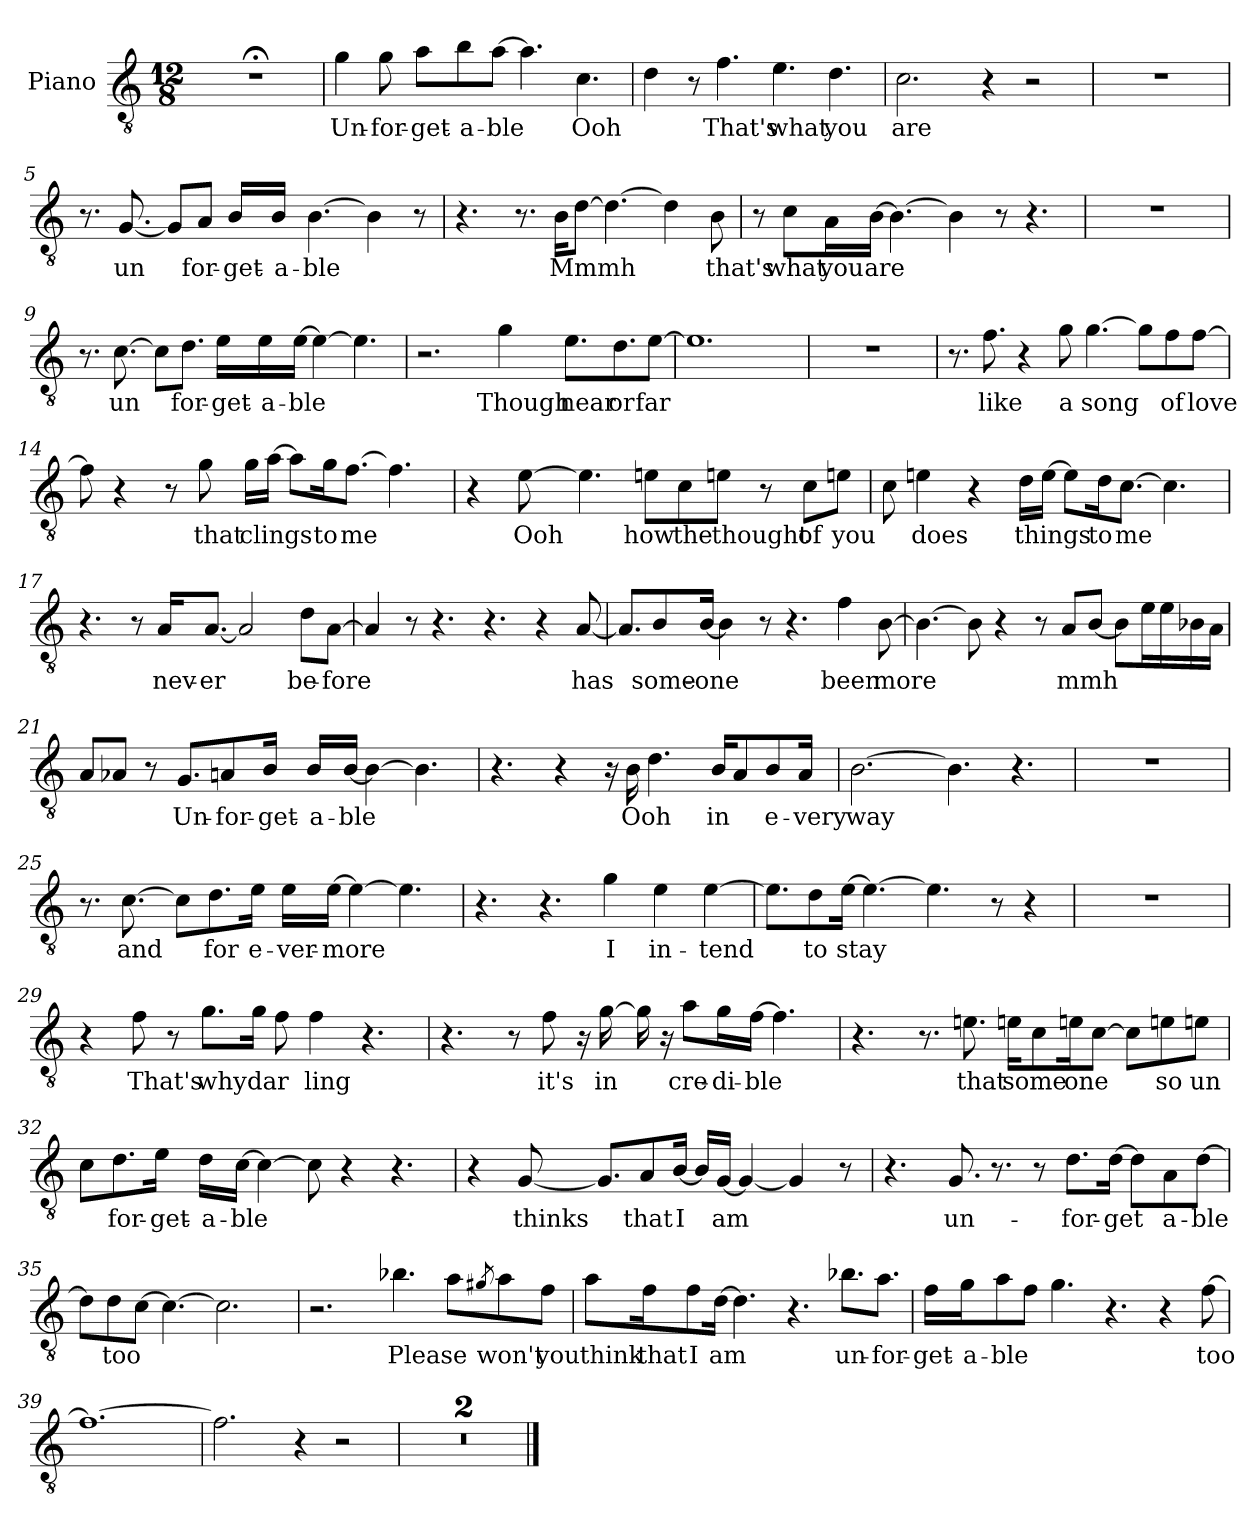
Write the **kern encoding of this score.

**kern	**text
*part1	*part1
*staff1	*staff1
*I"Piano	*
*I'Pno.	*
*clefGv2	*
*k[]	*
*M12/8	*
=	=
1.r;<	.
=1	=1
!	!LO:LY:b
4g\	Un-
!	!LO:LY:b
8g\	-for-
!	!LO:LY:b
8a\L	-get-
!	!LO:LY:b
8b\	-a-
!	!LO:LY:b
[8a\J	ble
4.a\]	.
!	!LO:LY:b
4.c\	Ooh
=2	=2
4d\	.
8r	.
!	!LO:LY:b
4.f\	That's
!	!LO:LY:b
4.e\	what
!	!LO:LY:b
4.d\	you
=3	=3
!	!LO:LY:b
2.c\	are
4r	.
2r	.
=4	=4
1.r	.
=5	=5
8.r	.
!	!LO:LY:b:color=#0000FF
[8.Gi/	un
8Gi/L]	.
!	!LO:LY:b:color=#0000FF
8Ai/J	-for-
!	!LO:LY:b:color=#0000FF
16Bi/LL	-get-
!	!LO:LY:b:color=#0000FF
16Bi/JJ	-a-
!	!LO:LY:b:color=#0000FF
[4.Bi\	-ble
4B\]	.
8r	.
!!LO:LB:g=z
=6	=6
4.r	.
8.r	.
!	!LO:LY:b
16B\KL	Mmmh
[8d\J	.
4.d\_	.
4d\]	.
!	!LO:LY:b
8B\	that's
=7	=7
8r	.
!	!LO:LY:b
8c\L	what
!	!LO:LY:b
16A\L	you
!	!LO:LY:b
[16B\JJ	are
4.B\_	.
4B\]	.
8r	.
4.r	.
=8	=8
1.r	.
=9	=9
8.r	.
!	!LO:LY:b:color=#0000FF
[8.ci\	un
8ci\L]	.
!	!LO:LY:b:color=#0000FF
8.di\J	-for-
!	!LO:LY:b:color=#0000FF
16ei\LL	-get-
!	!LO:LY:b:color=#0000FF
16ei\	-a-
!	!LO:LY:b:color=#0000FF
[16ei\JJ	-ble
4e\_	.
4.e\]	.
!!LO:LB:g=z
=10	=10
2.r	.
!	!LO:LY:b
4g\	Though
!	!LO:LY:b
8.e\L	near
!	!LO:LY:b
8.d\	or
!	!LO:LY:b
[8e\J	far
=11	=11
1.e]	.
=12	=12
1.r	.
=13	=13
8.r	.
!	!LO:LY:b
8.f\	like
4r	.
!	!LO:LY:b
8g\	a
!	!LO:LY:b
[4.g\	song
8g\L]	.
!	!LO:LY:b
8f\	of
!	!LO:LY:b
[8f\J	love
=14	=14
8f\]	.
4r	.
8r	.
!	!LO:LY:b
8g\	that
!	!LO:LY:b
16g\LL	clings
[16a\JJ	.
8a\L]	.
!	!LO:LY:b
16g\K	to
!	!LO:LY:b
[8.f\J	me
4.f\]	.
!!LO:LB:g=z
=15	=15
4r	.
!	!LO:LY:b
[8e\	Ooh
4.e\]	.
!	!LO:LY:b
8en\L	how
!	!LO:LY:b
8c\	the
!	!LO:LY:b
8en\J	thought
8r	.
!	!LO:LY:b
8c\L	of
!	!LO:LY:b
8en\J	you
=16	=16
8c\	.
!	!LO:LY:b
4en\	does
4r	.
!	!LO:LY:b
16d\LL	things
[16e\JJ	.
8e\L]	.
!	!LO:LY:b
16d\K	to
!	!LO:LY:b
[8.c\J	me
4.c\]	.
=17	=17
4.r	.
8r	.
!	!LO:LY:b
16A/KL	nev-
!	!LO:LY:b
[8.A/J	-er
2A/]	.
!	!LO:LY:b
8d\L	be-
!	!LO:LY:b
[8A\J	-fore
!!LO:LB:g=z
=18	=18
4A/]	.
8r	.
4.r	.
4.r	.
4r	.
!	!LO:LY:b
[8A/	has
=19	=19
8.A/L]	.
!	!LO:LY:b
8B/	some-
!	!LO:LY:b
[16B/Jk	-one
4B\]	.
8r	.
4.r	.
!	!LO:LY:b
4f\	been
!	!LO:LY:b
[8B\	more
=20	=20
4.B\_	.
8B\]	.
4r	.
8r	.
!	!LO:LY:b
8A/L	mmh
[8B/J	.
8B\L]	.
16e\L	.
16e\	.
16B-X\	.
16A\JJ	.
!!LO:LB:g=z
=21	=21
8A/L	.
8A-X/J	.
8r	.
!	!LO:LY:b
8.G/L	Un-
!	!LO:LY:b
8An/	-for-
!	!LO:LY:b
16B/Jk	-get-
!	!LO:LY:b
16B/LL	-a-
!	!LO:LY:b
[16B/JJ	-ble
4B\_	.
4.B\]	.
=22	=22
4.r	.
4r	.
16r	.
!	!LO:LY:b
16B\	Ooh
4.d\	.
!	!LO:LY:b
16B/KL	in
8A/	.
!	!LO:LY:b
8B/	e-
!	!LO:LY:b
16A/Jk	-very
=23	=23
!	!LO:LY:b
[2.Bi\	way
4.B\]	.
4.r	.
=24	=24
1.r	.
!!LO:LB:g=z
=25	=25
8.r	.
!	!LO:LY:b:color=#0000FF
[8.ci\	and
8ci\L]	.
!	!LO:LY:b:color=#0000FF
8.di\	for
!	!LO:LY:b:color=#0000FF
16ei\Jk	e-
!	!LO:LY:b:color=#0000FF
16ei\LL	-ver-
!	!LO:LY:b:color=#0000FF
[16ei\JJ	-more
4ei\_	.
4.e\]	.
=26	=26
4.r	.
4.r	.
!	!LO:LY:b
4g\	I
!	!LO:LY:b
4e\	in-
!	!LO:LY:b
[4e\	-tend
=27	=27
8.e\L]	.
!	!LO:LY:b
8d\	to
!	!LO:LY:b
[16e\Jk	stay
4.e\_	.
4.e\]	.
8r	.
4r	.
=28	=28
1.r	.
=29	=29
4r	.
!	!LO:LY:b
8f\	That's
8r	.
!	!LO:LY:b
8.g\L	why
!	!LO:LY:b
16g\Jk	dar
8f\	.
!	!LO:LY:b
4f\	ling
4.r	.
!!LO:LB:g=z
=30	=30
4.r	.
8r	.
!	!LO:LY:b
8f\	it's
16r	.
!	!LO:LY:b
[16g\	in
16g\]	.
16r	.
!	!LO:LY:b
8a\L	cre-
!	!LO:LY:b
16g\L	-di-
!	!LO:LY:b
[16f\JJ	-ble
4.f\]	.
=31	=31
4.r	.
8.r	.
!	!LO:LY:b
8.en\	that
!	!LO:LY:b:color=#0000FF
16eni\KL	some
8ci\	.
!	!LO:LY:b:color=#0000FF
16eni\K	one
[8ci\J	.
8ci\L]	.
!	!LO:LY:b:color=#0000FF
8eni\	so
!	!LO:LY:b:color=#0000FF
8eni\J	un
=32	=32
8ci\L	.
!	!LO:LY:b:color=#0000FF
8.di\	for-
!	!LO:LY:b:color=#0000FF
16ei\Jk	-get-
!	!LO:LY:b:color=#0000FF
16di\LL	-a-
!	!LO:LY:b:color=#0000FF
[16ci\JJ	-ble
4c\_	.
8c\]	.
4r	.
4.r	.
!!LO:LB:g=z
=33	=33
4r	.
!	!LO:LY:b
[8G/	thinks
8.G/L]	.
!	!LO:LY:b
8A/	that
!	!LO:LY:b
[16B/Jk	I
16B/LL]	.
!	!LO:LY:b
[16G/JJ	am
4G/_	.
4G/]	.
8r	.
=34	=34
4.r	.
!	!LO:LY:b
8.G/	un-
8.r	.
8r	.
!	!LO:LY:b
8.d\L	-for-
!	!LO:LY:b
[16d\Jk	-get
8d\L]	.
!	!LO:LY:b
8A\	a-
!	!LO:LY:b
[8d\J	-ble
=35	=35
8d\L]	.
!	!LO:LY:b
8d\	too
[8c\J	.
4.c\_	.
2.c\]	.
=36	=36
2.r	.
!	!LO:LY:b:color=#FF0000
4.b-Xj\	Please
8aj\L	.
8qg#Xj/	.
!	!LO:LY:b:color=#FF0000
8aj\	won't
!	!LO:LY:b:color=#FF0000
8fj\J	you
!!LO:LB:g=z
=37	=37
!	!LO:LY:b:color=#FF0000
8aj\L	think
!	!LO:LY:b:color=#FF0000
16fj\K	that
!	!LO:LY:b:color=#FF0000
8fj\	I
!	!LO:LY:b:color=#FF0000
[16dj\Jk	am
4.dj\]	.
4.r	.
!	!LO:LY:b:color=#FF0000
8.b-Xj\L	un-
!	!LO:LY:b:color=#FF0000
8.aj\J	-for-
=38	=38
!	!LO:LY:b:color=#FF0000
16fj\LL	-get-
!	!LO:LY:b:color=#FF0000
16gj\J	-a-
!	!LO:LY:b:color=#FF0000
8aj\	-ble
8fj\J	.
4.gj\	.
4.r	.
4r	.
!	!LO:LY:b:color=#FF0000
[8fj\	too
=39	=39
1.fj_	.
=40	=40
2.fj\]	.
4r	.
2r	.
=41	=41
1.r;<	.
=42	=42
1.r;<	.
==	==
*-	*-
